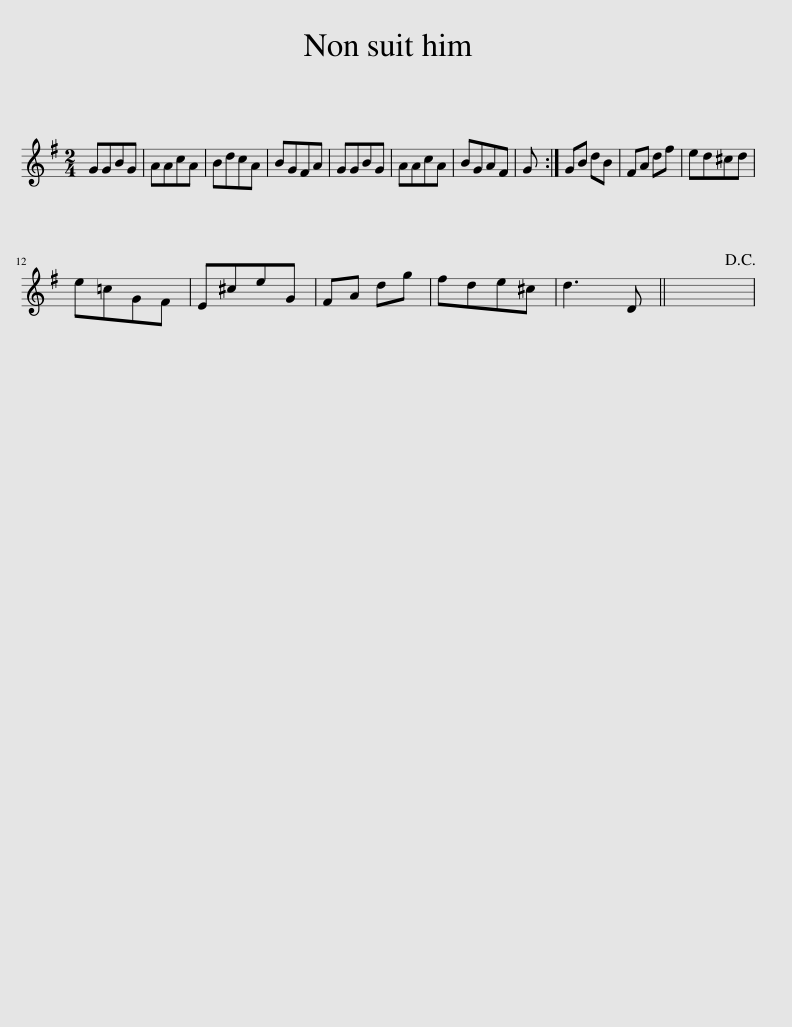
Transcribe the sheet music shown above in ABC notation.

X:1
L:1/8
M:2/4
I:linebreak $
K:G
V:1 treble
V:1
 GGBG | AAcA | BdcA | BGFA | GGBG | %5
 AAcA | BGAF | G :| GB dB | FA df | %10
 ed^cd |$ e=cGF | E^ceG | FA dg | fde^c | %15
 d3 D || x4!D.C.! | %17
